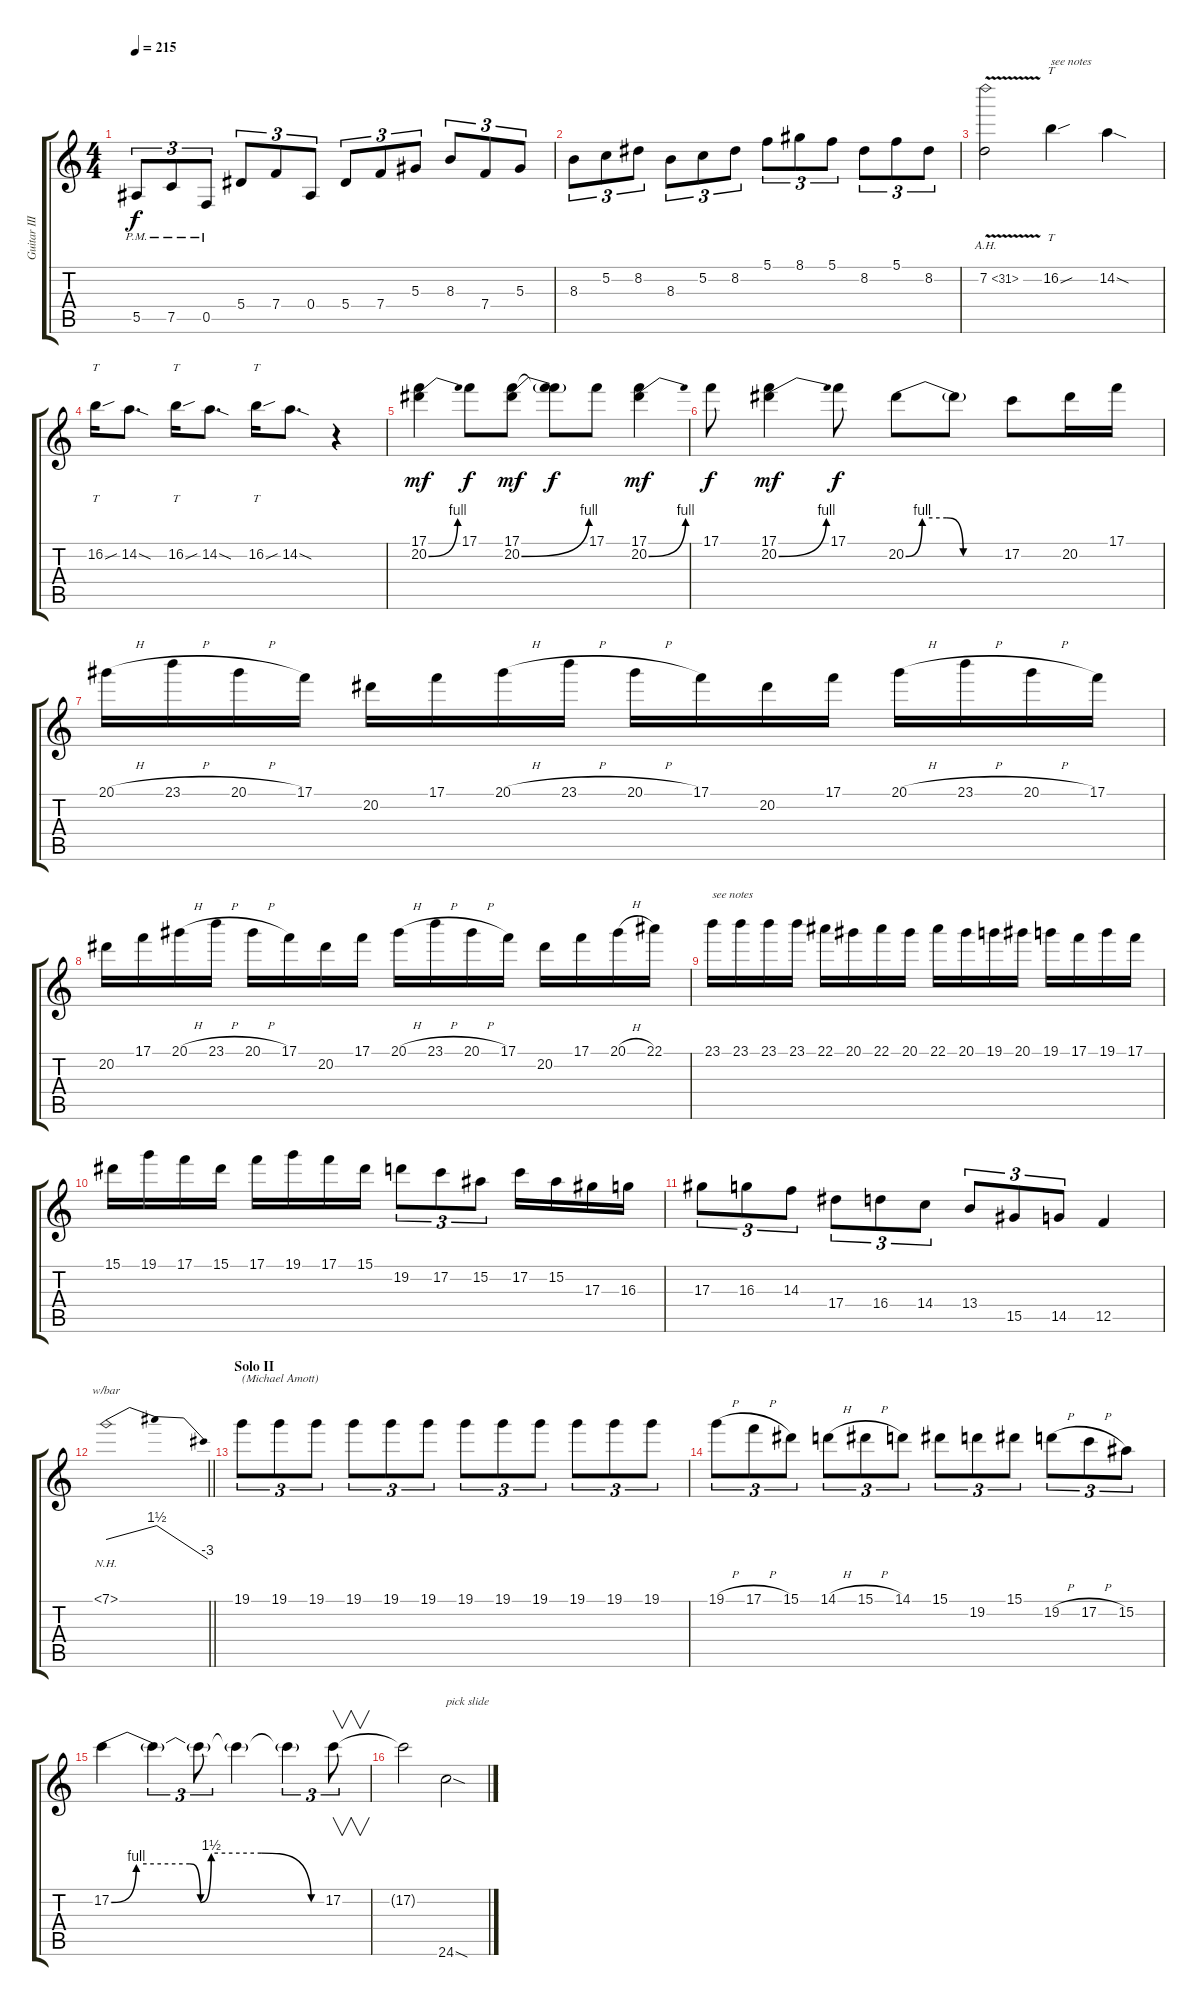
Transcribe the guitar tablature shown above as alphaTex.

\track ("Guitar III" "Guitar III") {instrument distortionguitar}
\staff {score tabs}
\tuning (C4 G3 Eb3 Bb2 F2 C2) {hide}
\ts (4 4)
\tempo 215
\clef g2
\ks c
5.5{pm}.8{tu (3 2) dy f} 7.5{pm}.8{tu (3 2)} 0.5{pm}.8{tu (3 2)} 5.4.8{tu (3 2)} 7.4.8{tu (3 2)} 0.4.8{tu (3 2)} 5.4.8{tu (3 2)} 7.4.8{tu (3 2)} 5.3.8{tu (3 2)} 8.3.8{tu (3 2)} 7.4.8{tu (3 2)} 5.3.8{tu (3 2)} |
8.3.8{tu (3 2)} 5.2.8{tu (3 2)} 8.2.8{tu (3 2)} 8.3.8{tu (3 2)} 5.2.8{tu (3 2)} 8.2.8{tu (3 2)} 5.1.8{tu (3 2)} 8.1.8{tu (3 2)} 5.1.8{tu (3 2)} 8.2.8{tu (3 2)} 5.1.8{tu (3 2)} 8.2.8{tu (3 2)} |
7.2{ah 24 v}.2 16.2{sou}.4{tt txt "see notes"} 14.2{sod}.4 |
16.2{sou}.16{tt} 14.2{sod}.8{d} 16.2{sou}.16{tt} 14.2{sod}.8{d} 16.2{sou}.16{tt} 14.2{sod}.8{d} r.4 |
(17.1 20.2{be (bend 0 0 60 4)}).4{dy mf} 17.1.8{dy f} (17.1 20.2{be (bend 0 0 60 4)}).8{dy mf} (17.1{t} 20.2{t}).8{dy f} 17.1.8 (17.1 20.2{be (bend 0 0 60 4)}).4{dy mf} |
17.1.8{dy f} (17.1 20.2{be (bend 0 0 60 4)}).4{dy mf} 17.1.8{dy f} 20.2{be (custom 0 0 10 4 25 4 35 0 60 0)}.8 20.2{t}.8 17.2.8 20.2.16 17.1.16 |
20.1{h}.16 23.1{h}.16 20.1{h}.16 17.1.16 20.2.16 17.1.16 20.1{h}.16 23.1{h}.16 20.1{h}.16 17.1.16 20.2.16 17.1.16 20.1{h}.16 23.1{h}.16 20.1{h}.16 17.1.16 |
20.2.16 17.1.16 20.1{h}.16 23.1{h}.16 20.1{h}.16 17.1.16 20.2.16 17.1.16 20.1{h}.16 23.1{h}.16 20.1{h}.16 17.1.16 20.2.16 17.1.16 20.1{h}.16 22.1.16 |
23.1.16{txt "see notes"} 23.1.16 23.1.16 23.1.16 22.1.16 20.1.16 22.1.16 20.1.16 22.1.16 20.1.16 19.1.16 20.1.16 19.1.16 17.1.16 19.1.16 17.1.16 |
15.1.16 19.1.16 17.1.16 15.1.16 17.1.16 19.1.16 17.1.16 15.1.16 19.2.8{tu (3 2)} 17.2.8{tu (3 2)} 15.2.8{tu (3 2)} 17.2.16 15.2.16 17.3.16 16.3.16 |
17.3.8{tu (3 2)} 16.3.8{tu (3 2)} 14.3.8{tu (3 2)} 17.4.8{tu (3 2)} 16.4.8{tu (3 2)} 14.4.8{tu (3 2)} 13.4.8{tu (3 2)} 15.5.8{tu (3 2)} 14.5.8{tu (3 2)} 12.5.4 |
\barLineRight lightlight
7.1{nh}.1{tbe (dip default 0 0 5 6 15 6 60 -12)} |
\section ("" "Solo II")
19.1.8{tu (3 2) txt "(Michael Amott)"} 19.1.8{tu (3 2)} 19.1.8{tu (3 2)} 19.1.8{tu (3 2)} 19.1.8{tu (3 2)} 19.1.8{tu (3 2)} 19.1.8{tu (3 2)} 19.1.8{tu (3 2)} 19.1.8{tu (3 2)} 19.1.8{tu (3 2)} 19.1.8{tu (3 2)} 19.1.8{tu (3 2)} |
19.1{h}.8{tu (3 2)} 17.1{h}.8{tu (3 2)} 15.1.8{tu (3 2)} 14.1{h}.8{tu (3 2)} 15.1{h}.8{tu (3 2)} 14.1.8{tu (3 2)} 15.1.8{tu (3 2)} 19.2.8{tu (3 2)} 15.1.8{tu (3 2)} 19.2{h}.8{tu (3 2)} 17.2{h}.8{tu (3 2)} 15.2.8{tu (3 2)} |
17.2{be (custom 0 0 7 4 22 4 25 0 28 6 42 6 56 0 60 0)}.4 17.2{t}.4{tu (3 2)} 17.2{t}.8{tu (3 2)} 17.2{t}.4 17.2{t}.4{tu (3 2)} 17.2.8{v tu (3 2)} |
17.2{t}.2 24.6{sod}.2{txt "pick slide"}
